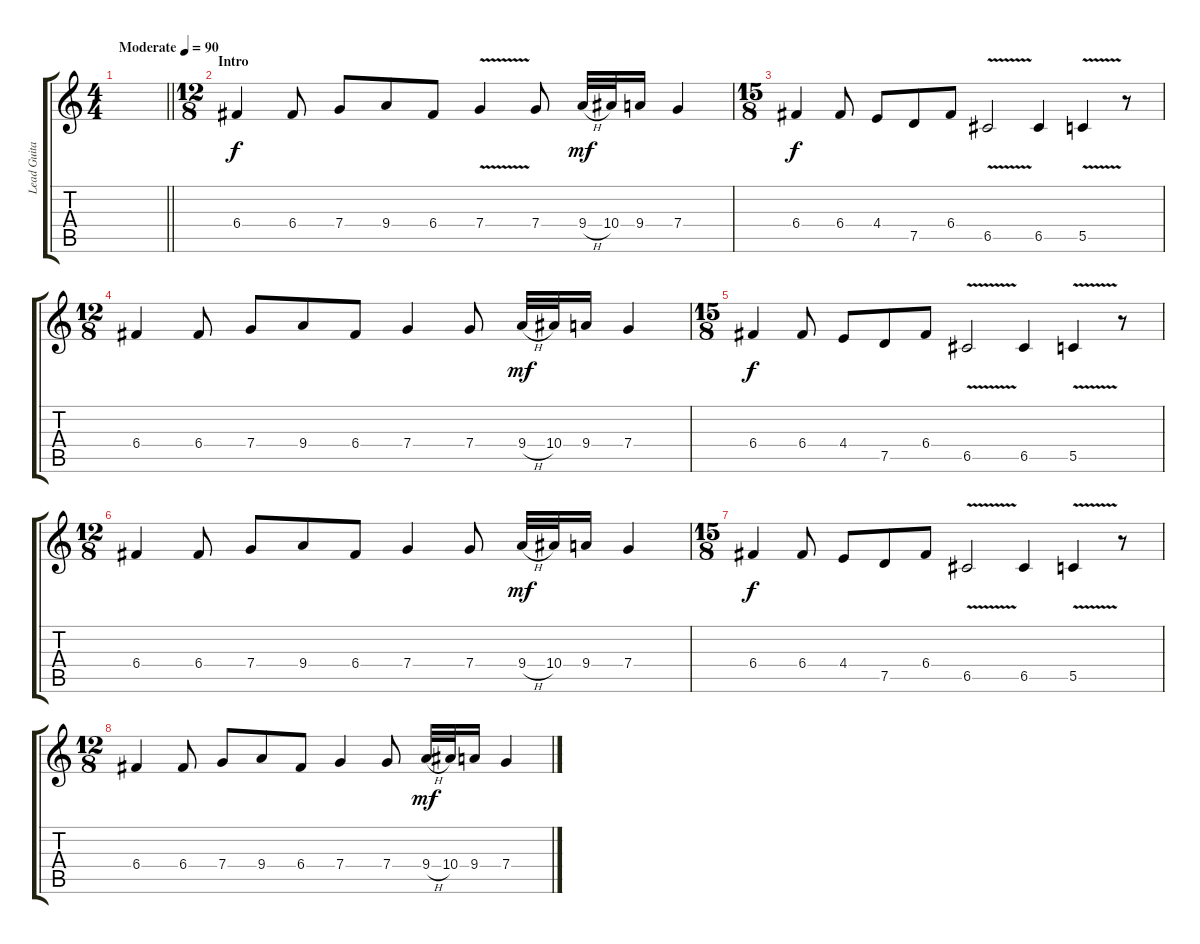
\track ("Lead Guitar" "Lead Guita") {instrument distortionguitar}
\staff {score tabs}
\tuning (D4 A3 F3 C3 G2 D2) {hide}
\ts (4 4)
\tempo (90 "Moderate")
\clef g2
\barLineRight lightlight
\ks c
|
\ts (12 8)
\section ("" "Intro")
6.4.4 6.4.8 7.4.8 9.4.8 6.4.8 7.4{v}.4 7.4.8 9.4{h}.32{dy mf} 10.4.32 9.4.16 7.4.4 |
\ts (15 8)
6.4.4{dy f} 6.4.8 4.4.8 7.5.8 6.4.8 6.5{v}.2 6.5.4 5.5{v}.4 r.8 |
\ts (12 8)
6.4.4 6.4.8 7.4.8 9.4.8 6.4.8 7.4.4 7.4.8 9.4{h}.32{dy mf} 10.4.32 9.4.16 7.4.4 |
\ts (15 8)
6.4.4{dy f} 6.4.8 4.4.8 7.5.8 6.4.8 6.5{v}.2 6.5.4 5.5{v}.4 r.8 |
\ts (12 8)
6.4.4 6.4.8 7.4.8 9.4.8 6.4.8 7.4.4 7.4.8 9.4{h}.32{dy mf} 10.4.32 9.4.16 7.4.4 |
\ts (15 8)
6.4.4{dy f} 6.4.8 4.4.8 7.5.8 6.4.8 6.5{v}.2 6.5.4 5.5{v}.4 r.8 |
\ts (12 8)
6.4.4 6.4.8 7.4.8 9.4.8 6.4.8 7.4.4 7.4.8 9.4{h}.32{dy mf} 10.4.32 9.4.16 7.4.4
